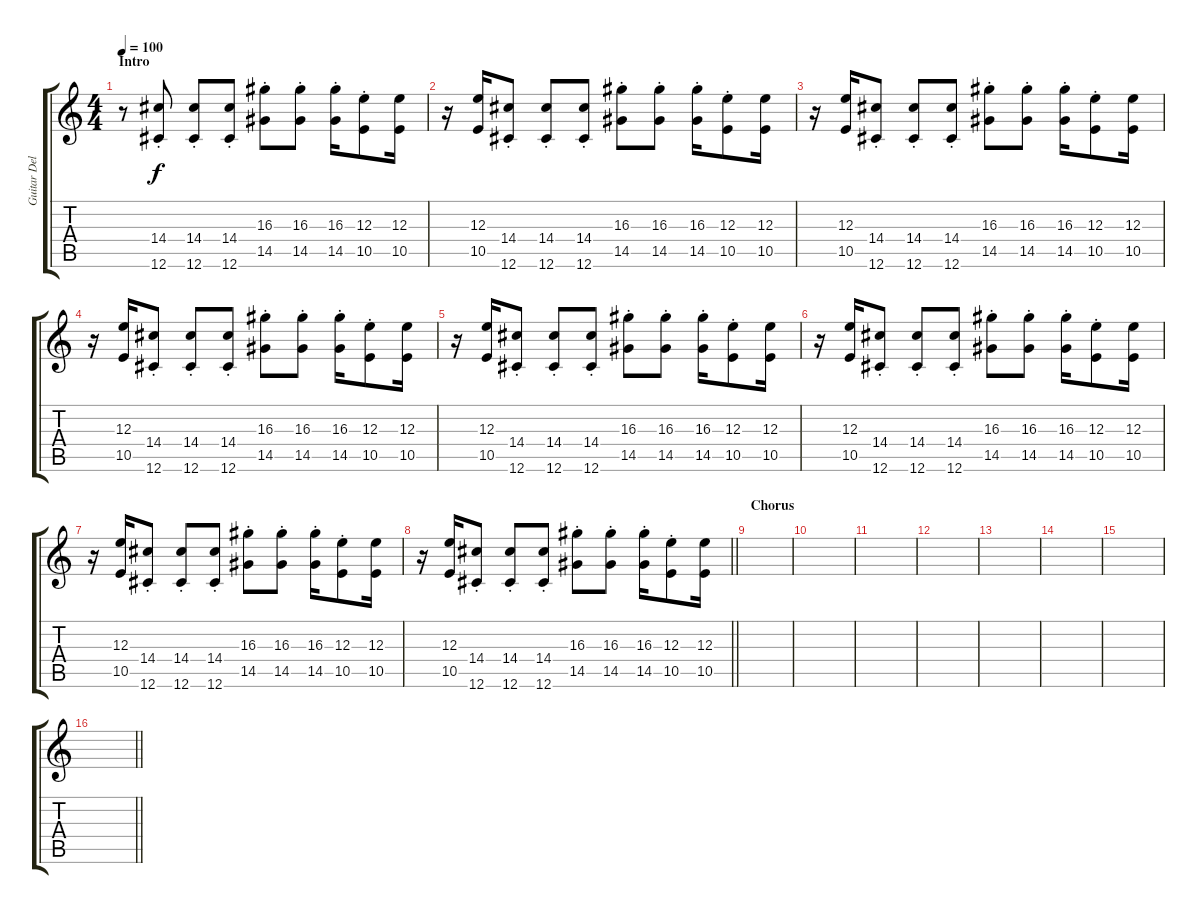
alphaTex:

\track ("Guitar Delay" "Guitar Del") {instrument distortionguitar}
\staff {score tabs}
\tuning (Db4 Ab3 E3 B2 Gb2 Db2) {hide}
\ts (4 4)
\section ("" "Intro")
\tempo 100
\clef g2
\ks c
r.8{dy f instrument distortionguitar} (14.4{st} 12.6{st}).8 (14.4{st} 12.6{st}).8 (14.4{st} 12.6{st}).8 (16.3{st} 14.5{st}).8 (16.3{st} 14.5{st}).8 (16.3{st} 14.5{st}).16 (12.3{st} 10.5{st}).8 (12.3 10.5).16 |
r.16 (12.3 10.5).16 (14.4{st} 12.6{st}).8 (14.4{st} 12.6{st}).8 (14.4{st} 12.6{st}).8 (16.3{st} 14.5{st}).8 (16.3{st} 14.5{st}).8 (16.3{st} 14.5{st}).16 (12.3{st} 10.5{st}).8 (12.3 10.5).16 |
r.16 (12.3 10.5).16 (14.4{st} 12.6{st}).8 (14.4{st} 12.6{st}).8 (14.4{st} 12.6{st}).8 (16.3{st} 14.5{st}).8 (16.3{st} 14.5{st}).8 (16.3{st} 14.5{st}).16 (12.3{st} 10.5{st}).8 (12.3 10.5).16 |
r.16 (12.3 10.5).16 (14.4{st} 12.6{st}).8 (14.4{st} 12.6{st}).8 (14.4{st} 12.6{st}).8 (16.3{st} 14.5{st}).8 (16.3{st} 14.5{st}).8 (16.3{st} 14.5{st}).16 (12.3{st} 10.5{st}).8 (12.3 10.5).16 |
r.16 (12.3 10.5).16 (14.4{st} 12.6{st}).8 (14.4{st} 12.6{st}).8 (14.4{st} 12.6{st}).8 (16.3{st} 14.5{st}).8 (16.3{st} 14.5{st}).8 (16.3{st} 14.5{st}).16 (12.3{st} 10.5{st}).8 (12.3 10.5).16 |
r.16 (12.3 10.5).16 (14.4{st} 12.6{st}).8 (14.4{st} 12.6{st}).8 (14.4{st} 12.6{st}).8 (16.3{st} 14.5{st}).8 (16.3{st} 14.5{st}).8 (16.3{st} 14.5{st}).16 (12.3{st} 10.5{st}).8 (12.3 10.5).16 |
r.16 (12.3 10.5).16 (14.4{st} 12.6{st}).8 (14.4{st} 12.6{st}).8 (14.4{st} 12.6{st}).8 (16.3{st} 14.5{st}).8 (16.3{st} 14.5{st}).8 (16.3{st} 14.5{st}).16 (12.3{st} 10.5{st}).8 (12.3 10.5).16 |
\barLineRight lightlight
r.16 (12.3 10.5).16 (14.4{st} 12.6{st}).8 (14.4{st} 12.6{st}).8 (14.4{st} 12.6{st}).8 (16.3{st} 14.5{st}).8 (16.3{st} 14.5{st}).8 (16.3{st} 14.5{st}).16 (12.3{st} 10.5{st}).8 (12.3 10.5).16 |
\section ("" "Chorus")
|
|
|
|
|
|
|
\barLineRight lightlight
